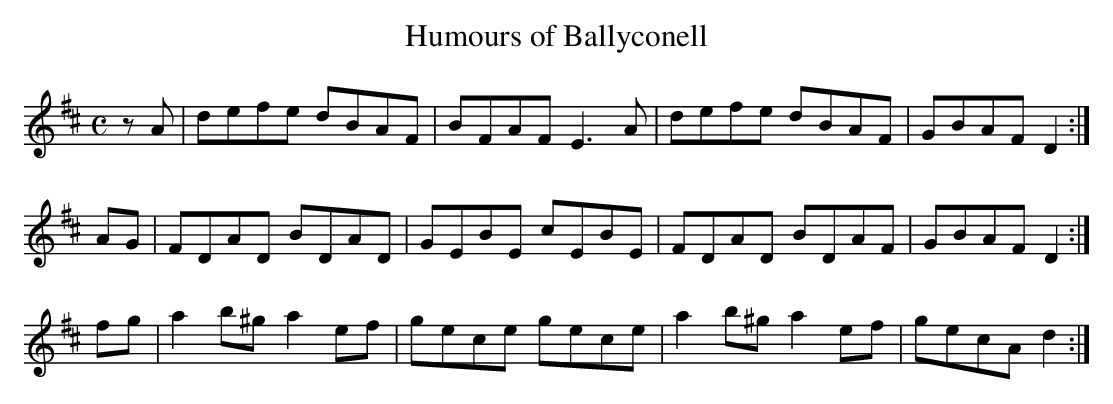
X:1
T:Humours of Ballyconell
M:C
L:1/8
K:D Major
zA|defe dBAF|BFAF E3A|defe dBAF|GBAF D2:|!
AG|FDAD BDAD|GEBE cEBE|FDAD BDAF|GBAF D2:|!
fg|a2b^g a2ef|gece gece|a2b^g a2ef|gecA d2:|!
